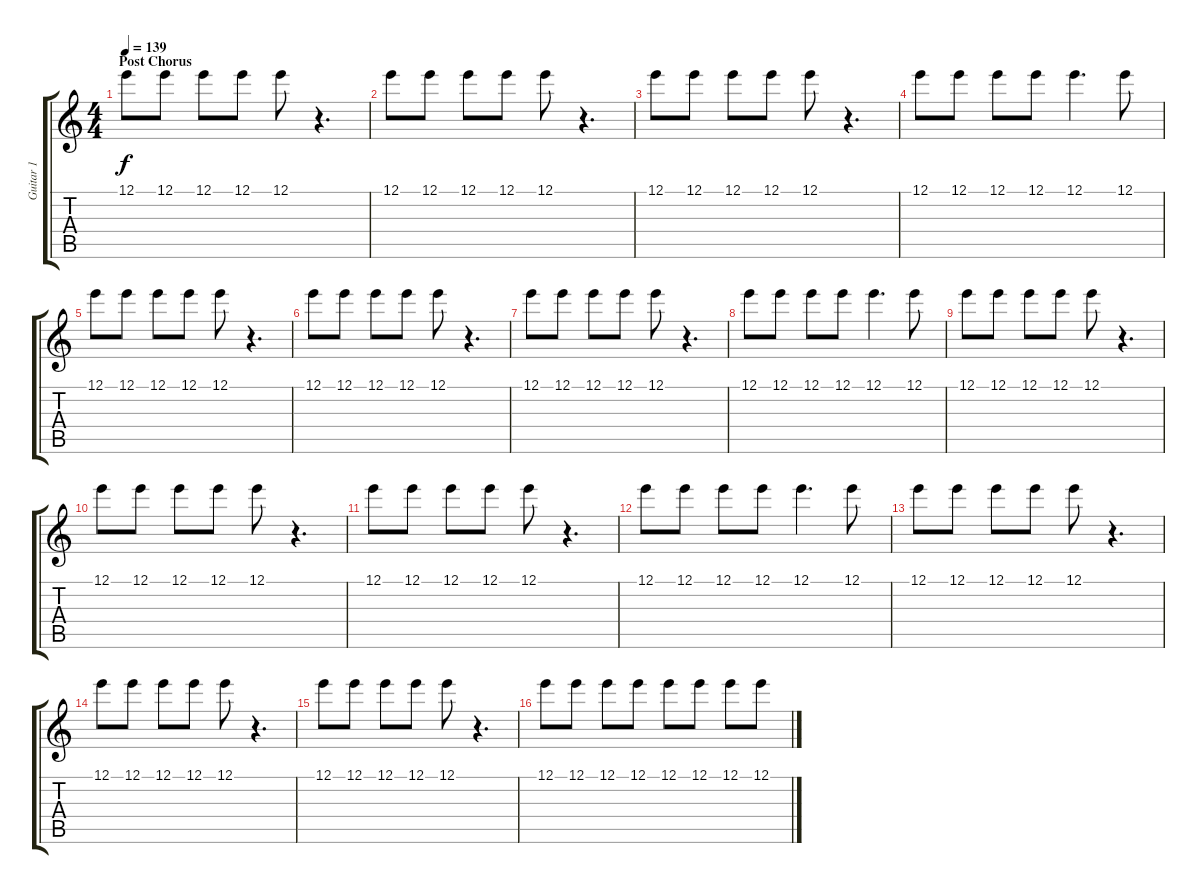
\track ("Guitar 1" "Guitar 1") {instrument electricguitarclean}
\staff {score tabs}
\tuning (E4 B3 G3 D3 A2 E2) {hide}
\ts (4 4)
\section ("" "Post Chorus")
\tempo 139
\clef g2
\ks c
12.1.8{dy f volume 8 instrument overdrivenguitar} 12.1.8 12.1.8 12.1.8 12.1.8 r.4{d} |
12.1.8 12.1.8 12.1.8 12.1.8 12.1.8 r.4{d} |
12.1.8 12.1.8 12.1.8 12.1.8 12.1.8 r.4{d} |
12.1.8 12.1.8 12.1.8 12.1.8 12.1.4{d} 12.1.8 |
12.1.8 12.1.8 12.1.8 12.1.8 12.1.8 r.4{d} |
12.1.8 12.1.8 12.1.8 12.1.8 12.1.8 r.4{d} |
12.1.8 12.1.8 12.1.8 12.1.8 12.1.8 r.4{d} |
12.1.8 12.1.8 12.1.8 12.1.8 12.1.4{d} 12.1.8 |
12.1.8 12.1.8 12.1.8 12.1.8 12.1.8 r.4{d} |
12.1.8 12.1.8 12.1.8 12.1.8 12.1.8 r.4{d} |
12.1.8 12.1.8 12.1.8 12.1.8 12.1.8 r.4{d} |
12.1.8 12.1.8 12.1.8 12.1.8 12.1.4{d} 12.1.8 |
12.1.8 12.1.8 12.1.8 12.1.8 12.1.8 r.4{d} |
12.1.8 12.1.8 12.1.8 12.1.8 12.1.8 r.4{d} |
12.1.8 12.1.8 12.1.8 12.1.8 12.1.8 r.4{d} |
12.1.8 12.1.8 12.1.8 12.1.8 12.1.8 12.1.8 12.1.8 12.1.8
